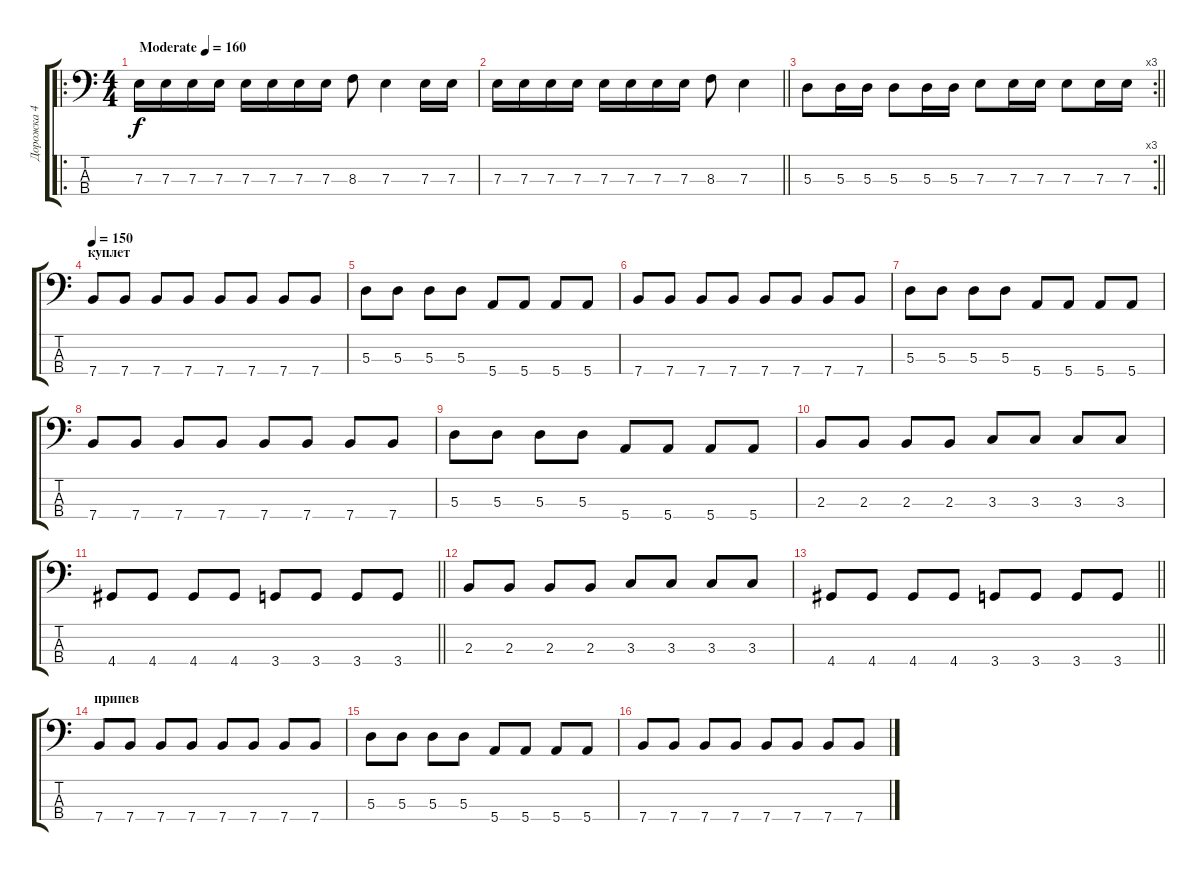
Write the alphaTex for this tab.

\track ("Дорожка 4" "Дорожка 4") {instrument electricbassfinger}
\staff {score tabs}
\tuning (G2 D2 A1 E1) {hide}
\ro
\ts (4 4)
\tempo (160 "Moderate")
\tempo 140
\tempo (160 "Moderate")
\clef f4
\ks c
7.3.16{dy f instrument electricbassfinger} 7.3.16 7.3.16 7.3.16 7.3.16 7.3.16 7.3.16 7.3.16 8.3.8 7.3.4 7.3.16 7.3.16 |
\barLineRight lightlight
7.3.16 7.3.16 7.3.16 7.3.16 7.3.16 7.3.16 7.3.16 7.3.16 8.3.8 7.3.4 |
\rc 3
\barLineRight lightlight
5.3.8 5.3.16 5.3.16 5.3.8 5.3.16 5.3.16 7.3.8 7.3.16 7.3.16 7.3.8 7.3.16 7.3.16 |
\section ("" "куплет")
\tempo 150
7.4.8 7.4.8 7.4.8 7.4.8 7.4.8 7.4.8 7.4.8 7.4.8 |
5.3.8 5.3.8 5.3.8 5.3.8 5.4.8 5.4.8 5.4.8 5.4.8 |
7.4.8 7.4.8 7.4.8 7.4.8 7.4.8 7.4.8 7.4.8 7.4.8 |
5.3.8 5.3.8 5.3.8 5.3.8 5.4.8 5.4.8 5.4.8 5.4.8 |
7.4.8 7.4.8 7.4.8 7.4.8 7.4.8 7.4.8 7.4.8 7.4.8 |
5.3.8 5.3.8 5.3.8 5.3.8 5.4.8 5.4.8 5.4.8 5.4.8 |
2.3.8 2.3.8 2.3.8 2.3.8 3.3.8 3.3.8 3.3.8 3.3.8 |
\barLineRight lightlight
4.4.8 4.4.8 4.4.8 4.4.8 3.4.8 3.4.8 3.4.8 3.4.8 |
2.3.8 2.3.8 2.3.8 2.3.8 3.3.8 3.3.8 3.3.8 3.3.8 |
\barLineRight lightlight
4.4.8 4.4.8 4.4.8 4.4.8 3.4.8 3.4.8 3.4.8 3.4.8 |
\section ("" "припев")
7.4.8 7.4.8 7.4.8 7.4.8 7.4.8 7.4.8 7.4.8 7.4.8 |
5.3.8 5.3.8 5.3.8 5.3.8 5.4.8 5.4.8 5.4.8 5.4.8 |
7.4.8 7.4.8 7.4.8 7.4.8 7.4.8 7.4.8 7.4.8 7.4.8
